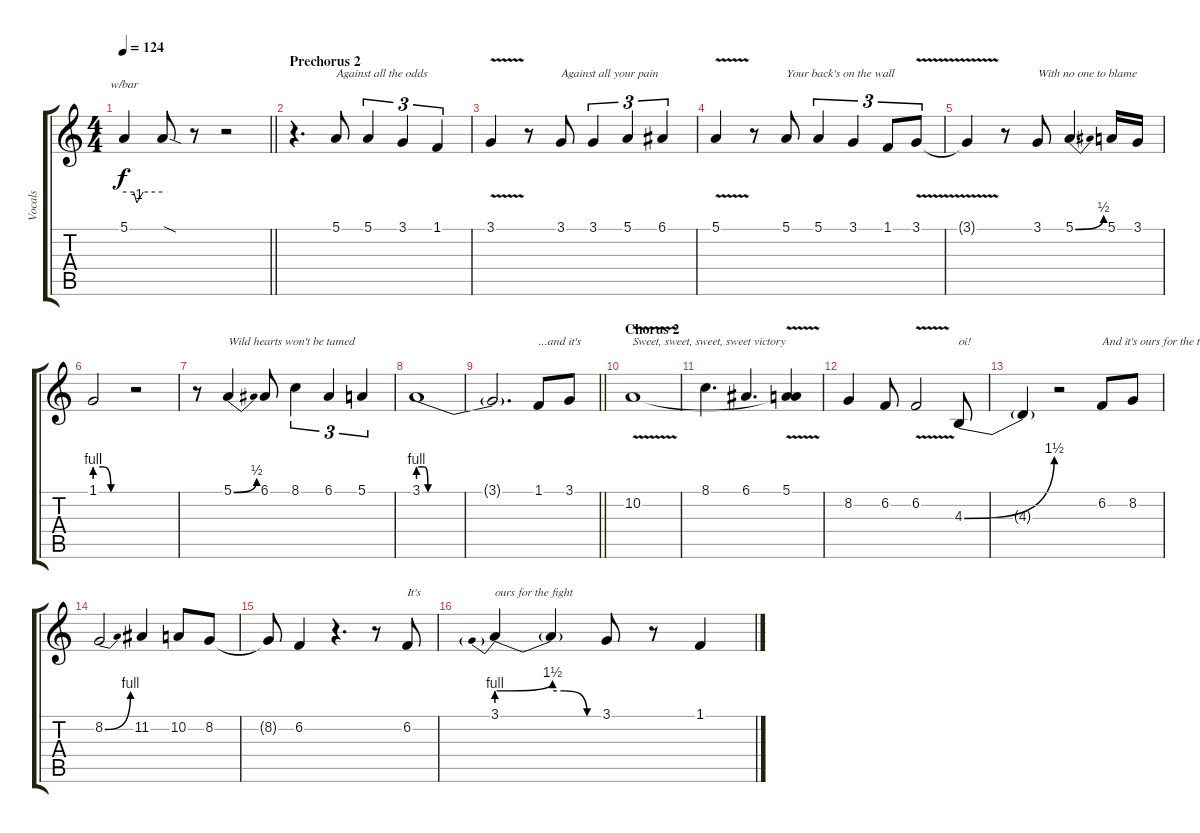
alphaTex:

\track ("Vocals" "Vocals") {instrument lead2sawtooth}
\staff {score tabs}
\tuning (E4 B3 G3 D3 A2 E2) {hide}
\ts (4 4)
\tempo 124
\clef g2
\barLineRight lightlight
\ks c
5.1.4{tbe (custom default 0 0 15 0 20 -4 30 0 60 0) dy f} 5.1{sod t}.8 r.8 r.2 |
\section ("" "Prechorus 2")
r.4{d} 5.1.8{txt "Against all the odds"} 5.1.4{tu (3 2)} 3.1.4{tu (3 2)} 1.1.4{tu (3 2)} |
3.1{v}.4 r.8 3.1.8{txt "Against all your pain"} 3.1.4{tu (3 2)} 5.1.4{tu (3 2)} 6.1.4{tu (3 2)} |
5.1{v}.4 r.8 5.1.8{txt "Your back's on the wall"} 5.1.4{tu (3 2)} 3.1.4{tu (3 2)} 1.1.8{tu (3 2)} 3.1{v}.8{tu (3 2)} |
3.1{t}.4 r.8 3.1.8{txt "With no one to blame"} 5.1{be (bend 0 0 60 2)}.4{d} 5.1.16 3.1.16 |
1.1{be (custom 0 4 15 4 30 0 60 0)}.2 r.2 |
r.8 5.1{be (bend 0 0 60 2)}.4{txt "Wild hearts won't be tamed"} 6.1.8 8.1.4{tu (3 2)} 6.1.4{tu (3 2)} 5.1.4{tu (3 2)} |
3.1{be (custom 0 4 3 4 5 0 60 0)}.1 |
\barLineRight lightlight
3.1{t}.2{d} 1.1.8{txt "...and it's"} 3.1.8 |
\section ("" "Chorus 2")
10.2{v}.1{txt "Sweet, sweet, sweet, sweet victory"} |
8.1.4{d} 6.1.4{d} (5.1 10.2{t}).4 |
8.2.4 6.2.8 6.2{v}.2 4.3{be (bend 0 0 60 6)}.8{txt "oi!"} |
4.3{t}.4 r.2 6.2.8{txt "And it's ours for the taking"} 8.2.8 |
8.2{be (bend 0 0 60 4)}.2 11.2.4 10.2.8 8.2.8 |
8.2{t}.8 6.2.4 r.4{d} r.8 6.2.8{txt "It's"} |
3.1{be (prebendbend 0 4 60 6)}.4{txt "ours for the fight"} 3.1{be (custom 0 4 15 4 45 0 60 0) t}.4 3.1.8 r.8 1.1.4
